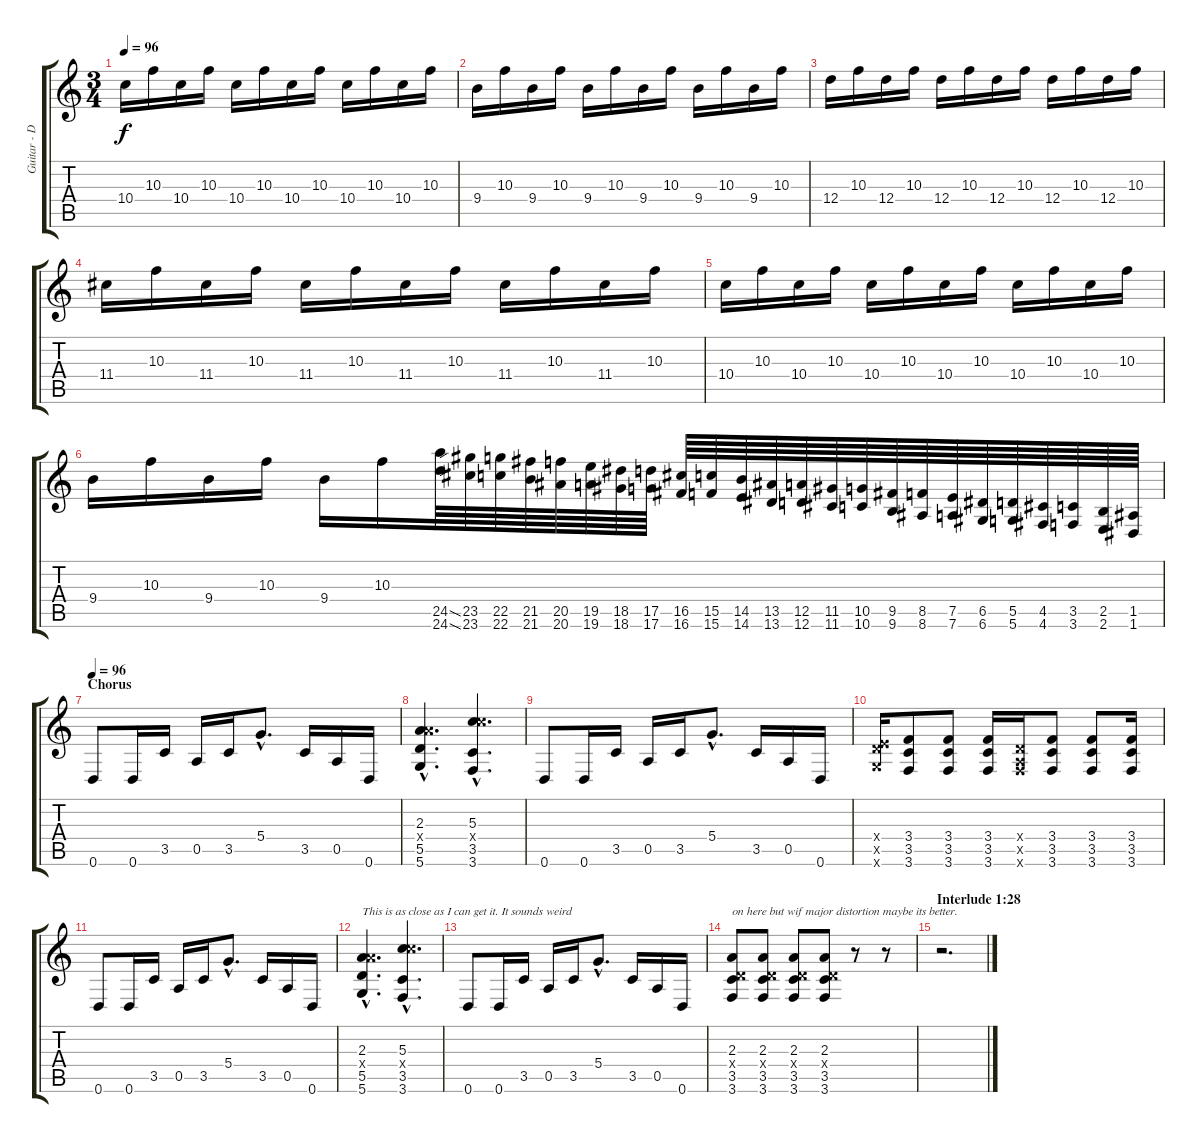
\track ("Guitar - Dave" "Guitar - D") {instrument distortionguitar}
\staff {score tabs}
\tuning (E4 B3 G3 D3 A2 D2) {hide}
\ts (3 4)
\tempo 96
\clef g2
\ks c
10.4.16{dy f volume 8 instrument electricguitarclean} 10.3.16 10.4.16 10.3.16 10.4.16 10.3.16 10.4.16 10.3.16 10.4.16 10.3.16 10.4.16 10.3.16 |
9.4.16{volume 8 instrument electricguitarclean} 10.3.16 9.4.16 10.3.16 9.4.16 10.3.16 9.4.16 10.3.16 9.4.16 10.3.16 9.4.16 10.3.16 |
12.4.16{volume 8 instrument electricguitarclean} 10.3.16 12.4.16 10.3.16 12.4.16 10.3.16 12.4.16 10.3.16 12.4.16 10.3.16 12.4.16 10.3.16 |
11.4.16{volume 8 instrument electricguitarclean} 10.3.16 11.4.16 10.3.16 11.4.16 10.3.16 11.4.16 10.3.16 11.4.16 10.3.16 11.4.16 10.3.16 |
10.4.16{volume 8 instrument electricguitarclean} 10.3.16 10.4.16 10.3.16 10.4.16 10.3.16 10.4.16 10.3.16 10.4.16 10.3.16 10.4.16 10.3.16 |
9.4.16{instrument electricguitarclean} 10.3.16 9.4.16 10.3.16 9.4.16 10.3.16 (24.5{ss} 24.6{ss}).64{volume 13 instrument distortionguitar} (23.5 23.6).64 (22.5 22.6).64 (21.5 21.6).64 (20.5 20.6).64 (19.5 19.6).64 (18.5 18.6).64 (17.5 17.6).64 (16.5 16.6).64 (15.5 15.6).64 (14.5 14.6).64 (13.5 13.6).64 (12.5 12.6).64 (11.5 11.6).64 (10.5 10.6).64 (9.5 9.6).64 (8.5 8.6).64 (7.5 7.6).64 (6.5 6.6).64 (5.5 5.6).64 (4.5 4.6).64 (3.5 3.6).64 (2.5 2.6).64 (1.5 1.6).64 |
\section ("" "Chorus")
\tempo 96
0.6.8{volume 16 balance 8 instrument distortionguitar} 0.6.16 3.5.16 0.5.16 3.5.16 5.4{hac}.8{d} 3.5.16 0.5.16 0.6.16 |
(2.3{hac} 7.4{hac x} 5.5{hac} 5.6{hac}).4{d} (5.3{hac} 10.4{hac x} 3.5{hac} 3.6{hac}).4{d} |
0.6.8 0.6.16 3.5.16 0.5.16 3.5.16 5.4{hac}.8{d} 3.5.16 0.5.16 0.6.16 |
(2.4{x} 5.5{x} 5.6{x}).16 (3.4 3.5 3.6).8 (3.4 3.5 3.6).8 (3.4 3.5 3.6).16 (0.4{x} 0.5{x} 3.6{x}).16 (3.4 3.5 3.6).8 (3.4 3.5 3.6).8 (3.4 3.5 3.6).16 |
0.6.8 0.6.16 3.5.16 0.5.16 3.5.16 5.4{hac}.8{d} 3.5.16 0.5.16 0.6.16 |
(2.3{hac} 7.4{hac x} 5.5{hac} 5.6{hac}).4{d txt "This is as close as I can get it. It sounds weird"} (5.3{hac} 10.4{hac x} 3.5{hac} 3.6{hac}).4{d} |
0.6.8 0.6.16 3.5.16 0.5.16 3.5.16 5.4{hac}.8{d} 3.5.16 0.5.16 0.6.16 |
(2.3 0.4{x} 3.5 3.6).8{txt "on here but wif major distortion maybe its better."} (2.3 0.4{x} 3.5 3.6).8 (2.3 0.4{x} 3.5 3.6).8 (2.3 0.4{x} 3.5 3.6).8 r.8 r.8 |
\section ("" "Interlude 1:28")
r.2{d}
